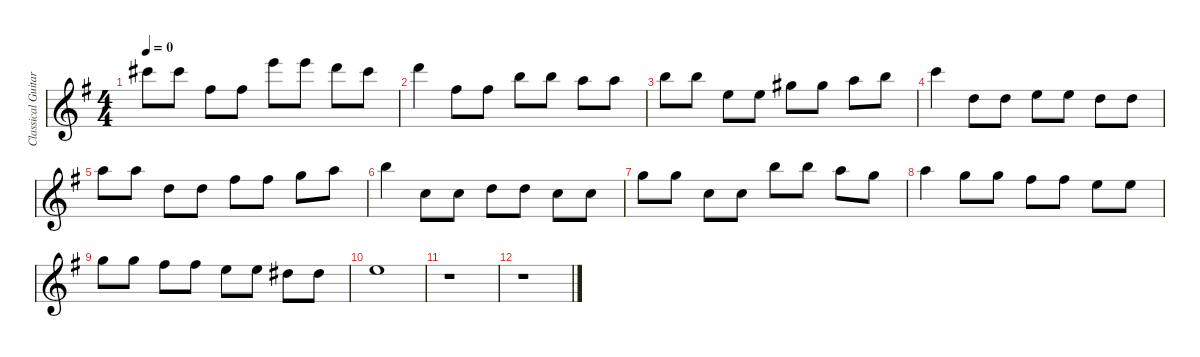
\defaultSystemsLayout 4
\hideDynamics
\bracketExtendMode nobrackets
\otherSystemsTrackNameOrientation horizontal
\track ("Classical Guitar" "Classical Guitar") {instrument brightacousticpiano}
\staff {score}
\tuning (E4 B3 G3 D3 A2 E2)
\displaytranspose 12
\ts (4 4)
\tempo 0
\clef g2
\ks eminor
9.1{acc #}.8{dy mf beam Down} 9.1{acc #}.8{beam Down} 2.1{acc #}.8{beam Down} 2.1{acc #}.8{beam Down} 12.1{acc forcenatural}.8{beam Down} 12.1{acc forcenatural}.8{beam Down} 10.1{acc forcenatural}.8{beam Down} 9.1{acc #}.8{beam Down} |
10.1{acc forcenatural}.4{beam Down} 2.1{acc #}.8{beam Down} 2.1{acc #}.8{beam Down} 7.1{acc forcenatural}.8{beam Down} 7.1{acc forcenatural}.8{beam Down} 5.1{acc forcenatural}.8{beam Down} 5.1{acc forcenatural}.8{beam Down} |
7.1{acc forcenatural}.8{beam Down} 7.1{acc forcenatural}.8{beam Down} 0.1{acc forcenatural}.8{beam Down} 0.1{acc forcenatural}.8{beam Down} 4.1{acc #}.8{beam Down} 4.1{acc #}.8{beam Down} 5.1{acc forcenatural}.8{beam Down} 7.1{acc forcenatural}.8{beam Down} |
8.1{acc forcenatural}.4{beam Down} 3.2{acc forcenatural}.8{beam Down} 3.2{acc forcenatural}.8{beam Down} 0.1{acc forcenatural}.8{beam Down} 0.1{acc forcenatural}.8{beam Down} 3.2{acc forcenatural}.8{beam Down} 3.2{acc forcenatural}.8{beam Down} |
5.1{acc forcenatural}.8{beam Down} 5.1{acc forcenatural}.8{beam Down} 3.2{acc forcenatural}.8{beam Down} 3.2{acc forcenatural}.8{beam Down} 2.1{acc #}.8{beam Down} 2.1{acc #}.8{beam Down} 3.1{acc forcenatural}.8{beam Down} 5.1{acc forcenatural}.8{beam Down} |
7.1{acc forcenatural}.4{beam Down} 1.2{acc forcenatural}.8{beam Down} 1.2{acc forcenatural}.8{beam Down} 3.2{acc forcenatural}.8{beam Down} 3.2{acc forcenatural}.8{beam Down} 1.2{acc forcenatural}.8{beam Down} 1.2{acc forcenatural}.8{beam Down} |
3.1{acc forcenatural}.8{beam Down} 3.1{acc forcenatural}.8{beam Down} 1.2{acc forcenatural}.8{beam Down} 1.2{acc forcenatural}.8{beam Down} 7.1{acc forcenatural}.8{beam Down} 7.1{acc forcenatural}.8{beam Down} 5.1{acc forcenatural}.8{beam Down} 3.1{acc forcenatural}.8{beam Down} |
5.1{acc forcenatural}.4{beam Down} 3.1{acc forcenatural}.8{beam Down} 3.1{acc forcenatural}.8{beam Down} 2.1{acc #}.8{beam Down} 2.1{acc #}.8{beam Down} 0.1{acc forcenatural}.8{beam Down} 0.1{acc forcenatural}.8{beam Down} |
3.1{acc forcenatural}.8{beam Down} 3.1{acc forcenatural}.8{beam Down} 2.1{acc #}.8{beam Down} 2.1{acc #}.8{beam Down} 0.1{acc forcenatural}.8{beam Down} 0.1{acc forcenatural}.8{beam Down} 4.2{acc #}.8{beam Down} 4.2{acc #}.8{beam Down} |
0.1{acc forcenatural}.1{beam Down} |
r.1{beam Down} |
r.1{beam Down}
